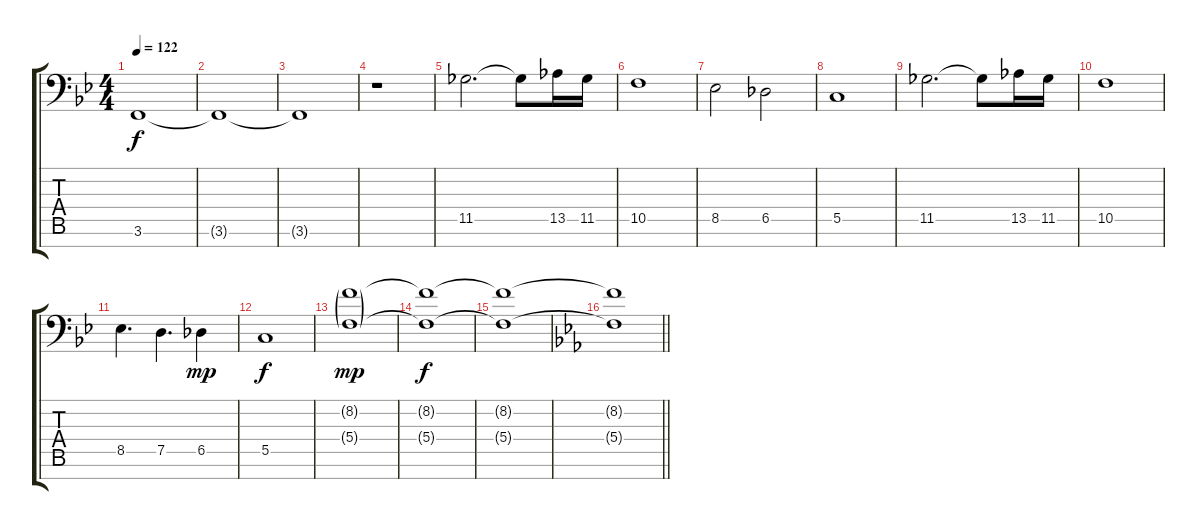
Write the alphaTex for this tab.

\track "" {instrument stringensemble2}
\staff {score tabs}
\tuning (D4 A3 F3 C3 G2 D2 A1) {hide}
\ts (4 4)
\tempo 122
\clef f4
\ks bb
3.6{t}.1{dy f} |
3.6{t}.1 |
3.6{t}.1 |
r.1 |
11.5.2{d} 11.5{t}.8 13.5.16 11.5.16 |
10.5.1 |
8.5.2 6.5.2 |
5.5.1 |
11.5.2{d} 11.5{t}.8 13.5.16 11.5.16 |
10.5.1 |
8.5.4{d} 7.5.4{d} 6.5.4{dy mp} |
5.5.1{dy f} |
(8.2{g} 5.4{g}).1{dy mp} |
(8.2{t} 5.4{t}).1{dy f} |
(8.2{t} 5.4{t}).1 |
\barLineRight lightlight
\ks eb
(8.2{t} 5.4{t}).1
